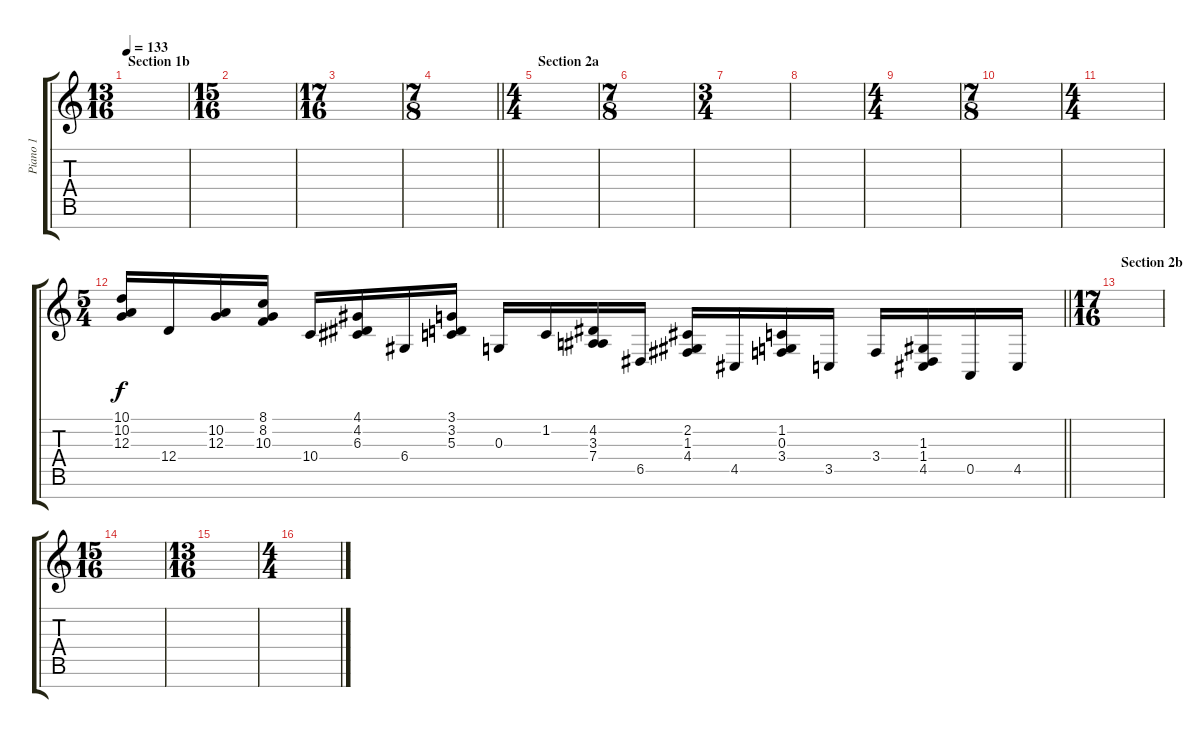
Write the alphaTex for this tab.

\track ("Piano 1" "Piano 1") {instrument electricgrandpiano}
\staff {score tabs}
\tuning (E4 B3 G3 D3 A2 E2 B1) {hide}
\ts (13 16)
\section ("" "Section 1b")
\tempo 133
\clef g2
\ks c
|
\ts (15 16)
|
\ts (17 16)
|
\ts (7 8)
\barLineRight lightlight
|
\ts (4 4)
\section ("" "Section 2a")
|
\ts (7 8)
|
\ts (3 4)
|
|
\ts (4 4)
|
\ts (7 8)
|
\ts (4 4)
|
\ts (5 4)
\barLineRight lightlight
(10.1 10.2 12.3).16 12.4.16 (10.2 12.3).16 (8.1 8.2 10.3).16 10.4.16 (4.1 4.2 6.3).16 6.4.16 (3.1 3.2 5.3).16 0.3.16 1.2.16 (4.2 3.3 7.4).16 6.5.16 (2.2 1.3 4.4).16 4.5.16 (1.2 0.3 3.4).16 3.5.16 3.4.16 (1.3 1.4 4.5).16 0.5.16 4.5.16 |
\ts (17 16)
\section ("" "Section 2b")
|
\ts (15 16)
|
\ts (13 16)
|
\ts (4 4)
